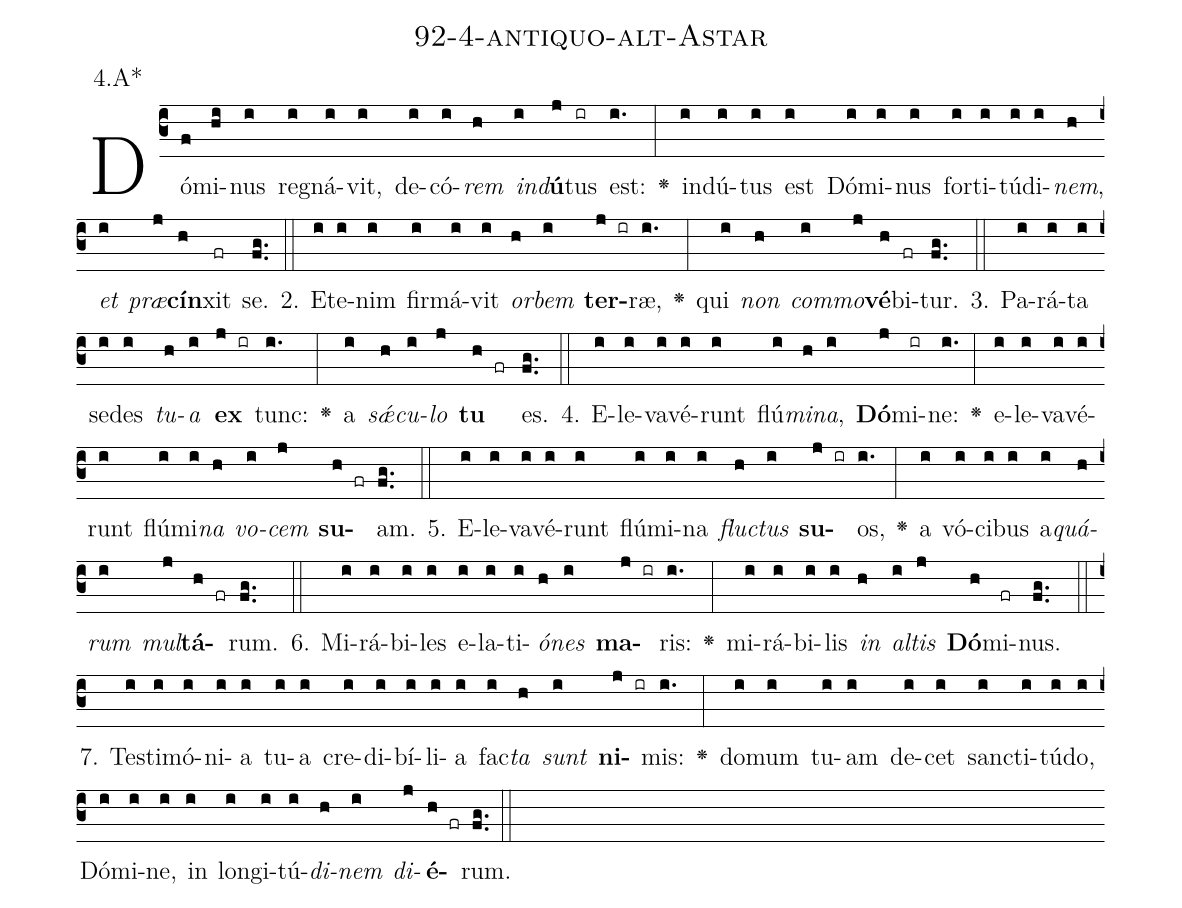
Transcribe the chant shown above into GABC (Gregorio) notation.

name: 92-4-antiquo-alt-Astar;
annotation: 4.A*;
%%
(c3)Dó(f)mi(hi)nus(i) re(i)gná(i)vit,(i) de(i)có(i)<i>rem</i>(h) <i>ind</i>(i)<b>ú</b>(j)tus(ir) est:(i.) <v>\greheightstar</v>(:) ind(i)ú(i)tus(i) est(i) Dó(i)mi(i)nus(i) for(i)ti(i)tú(i)di(i)<i>nem</i>,(h) <i>et</i>(i) <i>præ</i>(j)<b>cín</b>(h)xit(fr) se.(fg..) (::)
2. Et(i)e(i)nim(i) fir(i)má(i)vit(i) <i>or</i>(h)<i>bem</i>(i) <b>ter</b>(j ir)ræ,(i.) <v>\greheightstar</v>(:) qui(i) <i>non</i>(h) <i>com</i>(i)<i>mo</i>(j)<b>vé</b>(h)bi(fr)tur.(fg..) (::)
3. Pa(i)rá(i)ta(i) se(i)des(i) <i>tu</i>(h)<i>a</i>(i) <b>ex</b>(j ir) tunc:(i.) <v>\greheightstar</v>(:) a(i) <i>sǽ</i>(h)<i>cu</i>(i)<i>lo</i>(j) <b>tu</b>(h fr) es.(fg..) (::)
4. E(i)le(i)va(i)vé(i)runt(i) flú(i)<i>mi</i>(h)<i>na</i>,(i) <b>Dó</b>(j)mi(ir)ne:(i.) <v>\greheightstar</v>(:) e(i)le(i)va(i)vé(i)runt(i) flú(i)mi(i)<i>na</i>(h) <i>vo</i>(i)<i>cem</i>(j) <b>su</b>(h fr)am.(fg..) (::)
5. E(i)le(i)va(i)vé(i)runt(i) flú(i)mi(i)na(i) <i>fluc</i>(h)<i>tus</i>(i) <b>su</b>(j ir)os,(i.) <v>\greheightstar</v>(:) a(i) vó(i)ci(i)bus(i) a(i)<i>quá</i>(h)<i>rum</i>(i) <i>mul</i>(j)<b>tá</b>(h fr)rum.(fg..) (::)
6. Mi(i)rá(i)bi(i)les(i) e(i)la(i)ti(i)<i>ó</i>(h)<i>nes</i>(i) <b>ma</b>(j ir)ris:(i.) <v>\greheightstar</v>(:) mi(i)rá(i)bi(i)lis(i) <i>in</i>(h) <i>al</i>(i)<i>tis</i>(j) <b>Dó</b>(h)mi(fr)nus.(fg..) (::)
7. Tes(i)ti(i)mó(i)ni(i)a(i) tu(i)a(i) cre(i)di(i)bí(i)li(i)a(i) fac(i)<i>ta</i>(h) <i>sunt</i>(i) <b>ni</b>(j ir)mis:(i.) <v>\greheightstar</v>(:) do(i)mum(i) tu(i)am(i) de(i)cet(i) sanc(i)ti(i)tú(i)do,(i) Dó(i)mi(i)ne,(i) in(i) lon(i)gi(i)tú(i)<i>di</i>(h)<i>nem</i>(i) <i>di</i>(j)<b>é</b>(h fr)rum.(fg..) (::)
